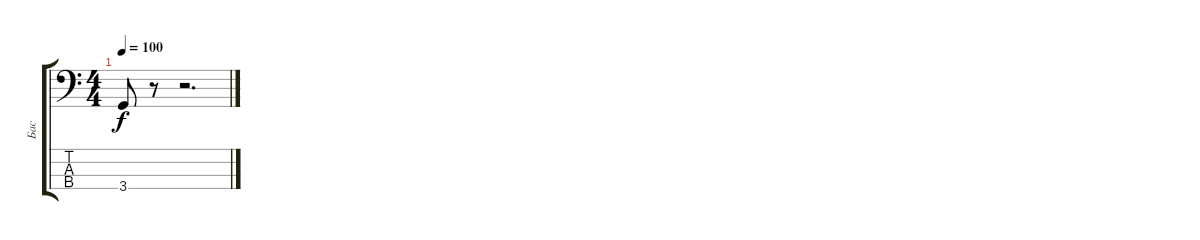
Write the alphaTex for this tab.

\track ("Бас" "Бас") {instrument electricbassfinger}
\staff {score tabs}
\tuning (G2 D2 A1 E1) {hide}
\ts (4 4)
\tempo 100
\clef f4
\ks c
3.4.8{dy f} r.8 r.2{d}
